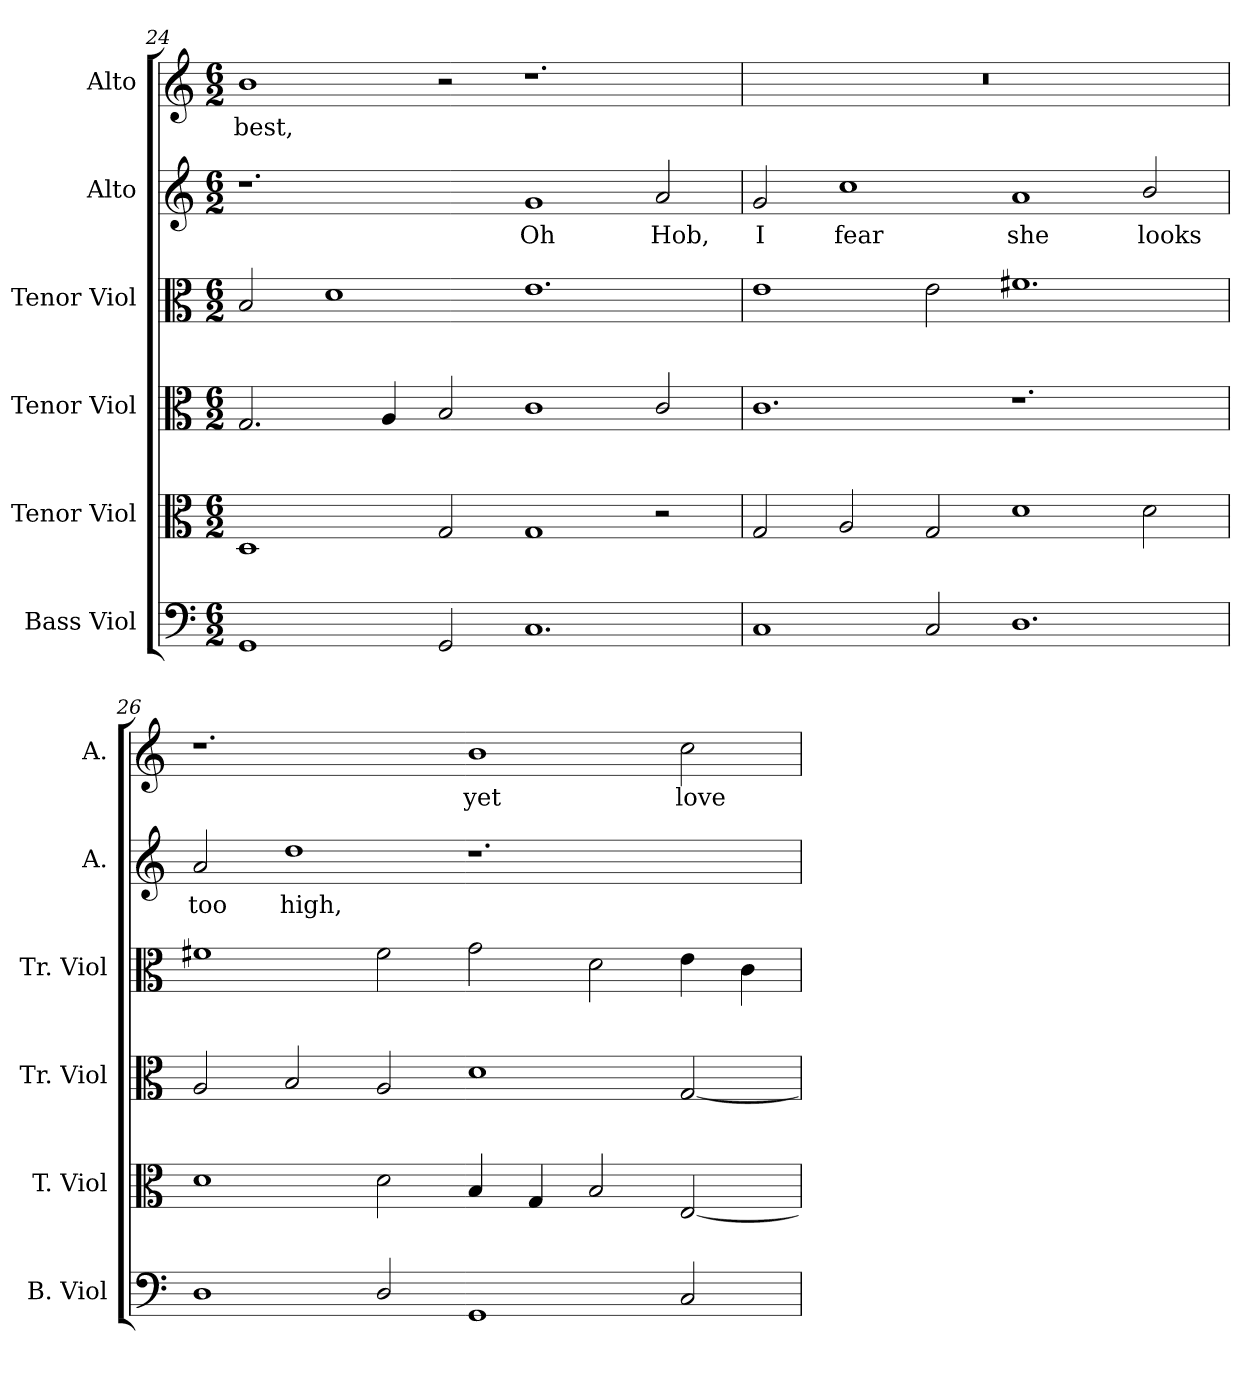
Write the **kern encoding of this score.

**kern	**kern	**kern	**kern	**kern	**text	**kern	**text
*part6	*part5	*part4	*part3	*part2	*part2	*part1	*part1
*staff6	*staff5	*staff4	*staff3	*staff2	*staff2	*staff1	*staff1
*I"Bass Viol	*I"Tenor Viol	*I"Tenor Viol	*I"Tenor Viol	*I"Alto	*	*I"Alto	*
*I'B. Viol	*I'T. Viol	*I'Tr. Viol	*I'Tr. Viol	*I'A.	*	*I'A.	*
*clefF4	*clefC3	*clefC3	*clefC3	*clefG2	*	*clefG2	*
*k[]	*k[]	*k[]	*k[]	*k[]	*	*k[]	*
*C:	*C:	*C:	*C:	*C:	*	*C:	*
*M6/2	*M6/2	*M6/2	*M6/2	*M6/2	*	*M6/2	*
=24	=24	=24	=24	=24	=24	=24	=24
!	!	!	!	!	!	!	!LO:LY:b:color=#000000
1GGi	1Di	2.Gi/	2Bi/	1.r	.	1bi	best,
.	.	.	1di	.	.	.	.
.	.	4Ai/	.	.	.	.	.
2GGi/	2Gi/	2Bi/	.	.	.	2r	.
!	!	!	!	!	!LO:LY:b:color=#000000	!	!
1.Ci	1Gi	1ci	1.ei	1gi	Oh	1.r	.
!	!	!	!	!	!LO:LY:b:color=#000000	!	!
.	2r	2ci/	.	2ai/	Hob,	.	.
=25	=25	=25	=25	=25	=25	=25	=25
!	!	!	!	!	!LO:LY:b:color=#000000	!LO:N:vis=1	!
1Ci	2Gi/	1.ci	1ei	2gi/	I	0.r	.
!	!	!	!	!	!LO:LY:b:color=#000000	!	!
.	2Ai/	.	.	1cci	fear	.	.
2Ci/	2Gi/	.	2ei\	.	.	.	.
!	!	!	!	!	!LO:LY:b:color=#000000	!	!
1.Di	1di	1.r	1.f#Xi	1ai	she	.	.
!	!	!	!	!	!LO:LY:b:color=#000000	!	!
.	2di\	.	.	2bi/	looks	.	.
!!LO:LB:g=z
=26	=26	=26	=26	=26	=26	=26	=26
!	!	!	!	!	!LO:LY:b:color=#000000	!	!
1Di	1di	2Ai/	1f#Xi	2ai/	too	1.r	.
!	!	!	!	!	!LO:LY:b:color=#000000	!	!
.	.	2Bi/	.	1ddi	high,	.	.
2Di/	2di\	2Ai/	2f#i\	.	.	.	.
!	!	!	!	!	!	!	!LO:LY:b:color=#000000
1GGi	4Bi/	1di	2gi\	1.r	.	1bi	yet
.	4Gi/	.	.	.	.	.	.
.	2Bi/	.	2di\	.	.	.	.
!	!	!	!	!	!	!	!LO:LY:b:color=#000000
2Ci/	[2Ei/	[2Gi/	4ei\	.	.	2cci\	love
.	.	.	4ci\	.	.	.	.
=	=	=	=	=	=	=	=
*-	*-	*-	*-	*-	*-	*-	*-
